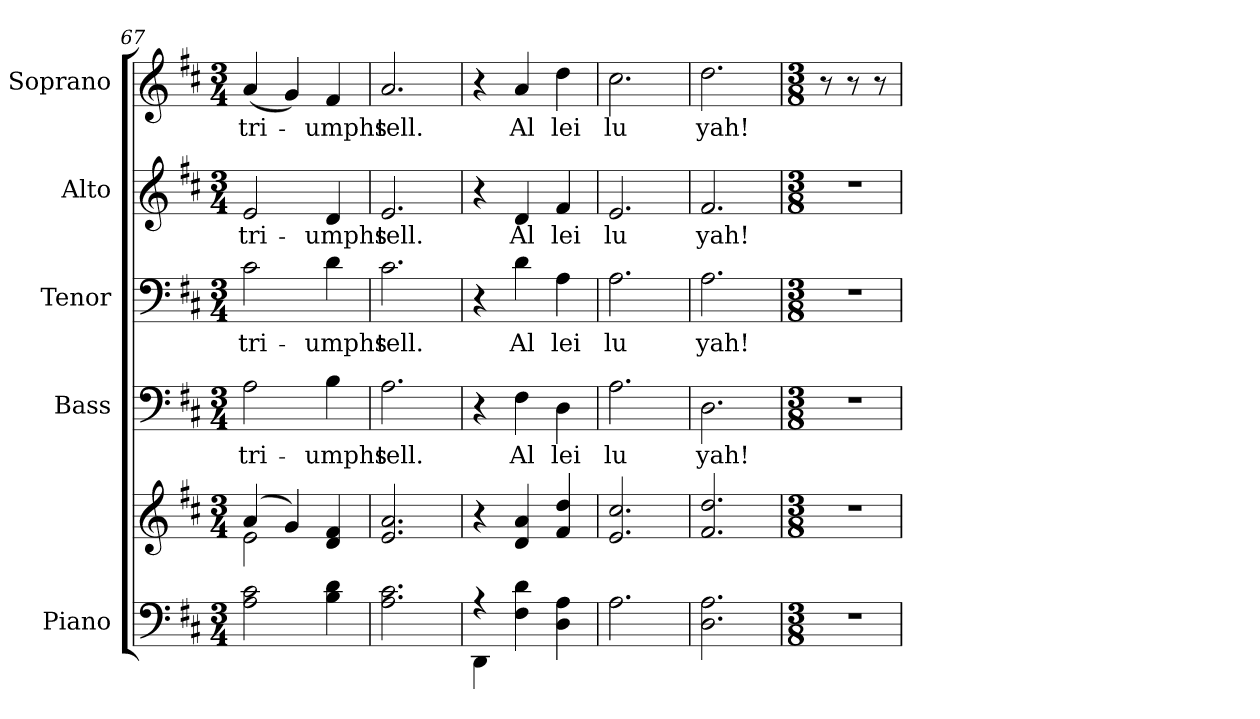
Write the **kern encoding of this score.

**kern	**kern	**kern	**text	**kern	**text	**kern	**text	**kern	**text
*part5	*part5	*part4	*part4	*part3	*part3	*part2	*part2	*part1	*part1
*staff6	*staff5	*staff4	*staff4	*staff3	*staff3	*staff2	*staff2	*staff1	*staff1
*I"Piano	*	*I"Bass	*	*I"Tenor	*	*I"Alto	*	*I"Soprano	*
*I'Pno.	*	*I'B.	*	*I'T.	*	*I'A.	*	*I'S.	*
*clefF4	*clefG2	*clefF4	*	*clefF4	*	*clefG2	*	*clefG2	*
*k[f#c#]	*k[f#c#]	*k[f#c#]	*	*k[f#c#]	*	*k[f#c#]	*	*k[f#c#]	*
*D:	*D:	*D:	*	*D:	*	*D:	*	*D:	*
*M3/4	*M3/4	*M3/4	*	*M3/4	*	*M3/4	*	*M3/4	*
=67	=67	=67	=67	=67	=67	=67	=67	=67	=67
*	*^	*	*	*	*	*	*	*	*
!	!	!	!	!LO:LY:b:color=#000000	!	!	!	!	!	!
!	!	!	!	!	!	!LO:LY:b:color=#000000	!	!	!	!
!	!	!	!	!	!	!	!	!LO:LY:b:color=#000000	!	!
!	!	!	!	!	!	!	!	!	!	!LO:LY:b:color=#000000
2Ai\ 2c#i	(4ai/	2ei\	2Ai\	tri-	2c#i\	tri-	2ei/	tri-	(4ai/	tri-
.	4gi/)	.	.	.	.	.	.	.	4gi/)	.
!	!	!	!	!LO:LY:b:color=#000000	!	!	!	!	!	!
!	!	!	!	!	!	!LO:LY:b:color=#000000	!	!	!	!
!	!	!	!	!	!	!	!	!LO:LY:b:color=#000000	!	!
!	!	!	!	!	!	!	!	!	!	!LO:LY:b:color=#000000
4Bi\ 4di	4di/ 4f#i	4ryy	4Bi\	-umphs	4di\	-umphs	4di/	-umphs	4f#i/	-umphs
*	*v	*v	*	*	*	*	*	*	*	*
=68	=68	=68	=68	=68	=68	=68	=68	=68	=68
*	*^	*	*	*	*	*	*	*	*
!	!	!	!	!LO:LY:b:color=#000000	!	!	!	!	!	!
*	*v	*v	*	*	*	*	*	*	*	*
*	*^	*	*	*	*	*	*	*	*
!	!	!	!	!	!	!LO:LY:b:color=#000000	!	!	!	!
*	*v	*v	*	*	*	*	*	*	*	*
*	*^	*	*	*	*	*	*	*	*
!	!	!	!	!	!	!	!	!LO:LY:b:color=#000000	!	!
*	*v	*v	*	*	*	*	*	*	*	*
*	*^	*	*	*	*	*	*	*	*
!	!	!	!	!	!	!	!	!	!	!LO:LY:b:color=#000000
*	*v	*v	*	*	*	*	*	*	*	*
2.Ai\ 2.c#i	2.ei/ 2.ai	2.Ai\	tell.	2.c#i\	tell.	2.ei/	tell.	2.ai/	tell.
!!LO:PB:g=z
=69	=69	=69	=69	=69	=69	=69	=69	=69	=69
*^	*	*	*	*	*	*	*	*	*
4r	4DDi\	4r	4r	.	4r	.	4r	.	4r	.
!	!	!	!	!LO:LY:b:color=#000000	!	!	!	!	!	!
!	!	!	!	!	!	!LO:LY:b:color=#000000	!	!	!	!
!	!	!	!	!	!	!	!	!LO:LY:b:color=#000000	!	!
!	!	!	!	!	!	!	!	!	!	!LO:LY:b:color=#000000
4F#i\ 4di	4ryy	4di/ 4ai	4F#i\	Al	4di\	Al	4di/	Al	4ai/	Al
!	!	!	!	!LO:LY:b:color=#000000	!	!	!	!	!	!
!	!	!	!	!	!	!LO:LY:b:color=#000000	!	!	!	!
!	!	!	!	!	!	!	!	!LO:LY:b:color=#000000	!	!
!	!	!	!	!	!	!	!	!	!	!LO:LY:b:color=#000000
4Di\ 4Ai	4ryy	4f#i/ 4ddi	4Di\	lei	4Ai\	lei	4f#i/	lei	4ddi\	lei
*v	*v	*	*	*	*	*	*	*	*	*
=70	=70	=70	=70	=70	=70	=70	=70	=70	=70
*^	*	*	*	*	*	*	*	*	*
!	!	!	!	!LO:LY:b:color=#000000	!	!	!	!	!	!
*v	*v	*	*	*	*	*	*	*	*	*
*^	*	*	*	*	*	*	*	*	*
!	!	!	!	!	!	!LO:LY:b:color=#000000	!	!	!	!
*v	*v	*	*	*	*	*	*	*	*	*
*^	*	*	*	*	*	*	*	*	*
!	!	!	!	!	!	!	!	!LO:LY:b:color=#000000	!	!
*v	*v	*	*	*	*	*	*	*	*	*
*^	*	*	*	*	*	*	*	*	*
!	!	!	!	!	!	!	!	!	!	!LO:LY:b:color=#000000
*v	*v	*	*	*	*	*	*	*	*	*
2.Ai\	2.ei/ 2.cc#i	2.Ai\	lu	2.Ai\	lu	2.ei/	lu	2.cc#i\	lu
=71	=71	=71	=71	=71	=71	=71	=71	=71	=71
!	!	!	!LO:LY:b:color=#000000	!	!	!	!	!	!
!	!	!	!	!	!LO:LY:b:color=#000000	!	!	!	!
!	!	!	!	!	!	!	!LO:LY:b:color=#000000	!	!
!	!	!	!	!	!	!	!	!	!LO:LY:b:color=#000000
2.Di\ 2.Ai	2.f#i/ 2.ddi	2.Di\	yah!	2.Ai\	yah!	2.f#i/	yah!	2.ddi\	yah!
!!LO:PB:g=z
=72	=72	=72	=72	=72	=72	=72	=72	=72	=72
*M3/8	*M3/8	*M3/8	*	*M3/8	*	*M3/8	*	*M3/8	*
!LO:N:vis=1	!LO:N:vis=1	!LO:N:vis=1	!	!LO:N:vis=1	!	!LO:N:vis=1	!	!	!
4.r	4.r	4.r	.	4.r	.	4.r	.	8r	.
.	.	.	.	.	.	.	.	8r	.
.	.	.	.	.	.	.	.	8r	.
=	=	=	=	=	=	=	=	=	=
*-	*-	*-	*-	*-	*-	*-	*-	*-	*-
